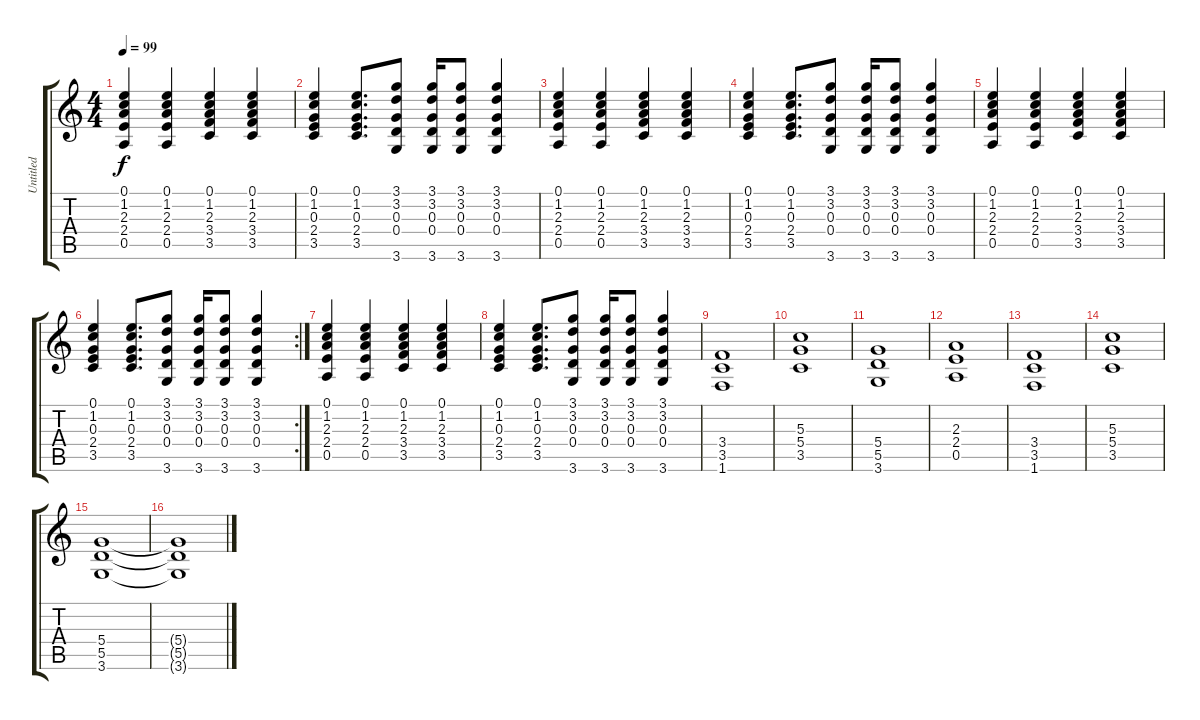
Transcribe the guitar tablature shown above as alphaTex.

\track ("Untitled" "Untitled") {instrument distortionguitar}
\staff {score tabs}
\tuning (E4 B3 G3 D3 A2 E2) {hide}
\ts (4 4)
\tempo 99
\clef g2
\ks c
(0.1 1.2 2.3 2.4 0.5).4{dy f} (0.1 1.2 2.3 2.4 0.5).4 (0.1 1.2 2.3 3.4 3.5).4 (0.1 1.2 2.3 3.4 3.5).4 |
(0.1 1.2 0.3 2.4 3.5).4 (0.1 1.2 0.3 2.4 3.5).8{d} (3.1 3.2 0.3 0.4 3.6).8 (3.1 3.2 0.3 0.4 3.6).16 (3.1 3.2 0.3 0.4 3.6).8 (3.1 3.2 0.3 0.4 3.6).4 |
(0.1 1.2 2.3 2.4 0.5).4 (0.1 1.2 2.3 2.4 0.5).4 (0.1 1.2 2.3 3.4 3.5).4 (0.1 1.2 2.3 3.4 3.5).4 |
(0.1 1.2 0.3 2.4 3.5).4 (0.1 1.2 0.3 2.4 3.5).8{d} (3.1 3.2 0.3 0.4 3.6).8 (3.1 3.2 0.3 0.4 3.6).16 (3.1 3.2 0.3 0.4 3.6).8 (3.1 3.2 0.3 0.4 3.6).4 |
(0.1 1.2 2.3 2.4 0.5).4 (0.1 1.2 2.3 2.4 0.5).4 (0.1 1.2 2.3 3.4 3.5).4 (0.1 1.2 2.3 3.4 3.5).4 |
\rc 2
(0.1 1.2 0.3 2.4 3.5).4 (0.1 1.2 0.3 2.4 3.5).8{d} (3.1 3.2 0.3 0.4 3.6).8 (3.1 3.2 0.3 0.4 3.6).16 (3.1 3.2 0.3 0.4 3.6).8 (3.1 3.2 0.3 0.4 3.6).4 |
(0.1 1.2 2.3 2.4 0.5).4 (0.1 1.2 2.3 2.4 0.5).4 (0.1 1.2 2.3 3.4 3.5).4 (0.1 1.2 2.3 3.4 3.5).4 |
(0.1 1.2 0.3 2.4 3.5).4 (0.1 1.2 0.3 2.4 3.5).8{d} (3.1 3.2 0.3 0.4 3.6).8 (3.1 3.2 0.3 0.4 3.6).16 (3.1 3.2 0.3 0.4 3.6).8 (3.1 3.2 0.3 0.4 3.6).4 |
(3.4 3.5 1.6).1 |
(5.3 5.4 3.5).1 |
(5.4 5.5 3.6).1 |
(2.3 2.4 0.5).1 |
(3.4 3.5 1.6).1 |
(5.3 5.4 3.5).1 |
(5.4 5.5 3.6).1 |
(5.4{t} 5.5{t} 3.6{t}).1
